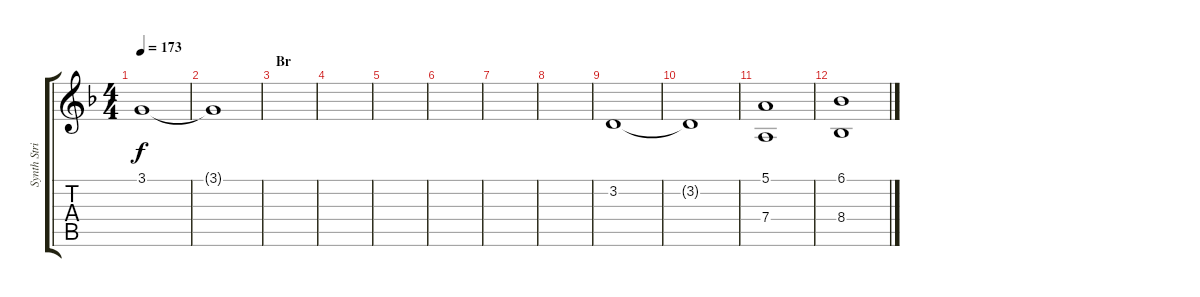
\track ("Synth Strings" "Synth Stri") {instrument stringensemble1}
\staff {score tabs}
\tuning (E4 B3 G3 D3 A2 E2) {hide}
\ts (4 4)
\tempo 173
\clef g2
\ks dminor
3.1.1{dy f} |
3.1{t}.1 |
\section ("" "Br")
|
|
|
|
|
|
3.2.1 |
3.2{t}.1 |
(5.1 7.4).1 |
(6.1 8.4).1
